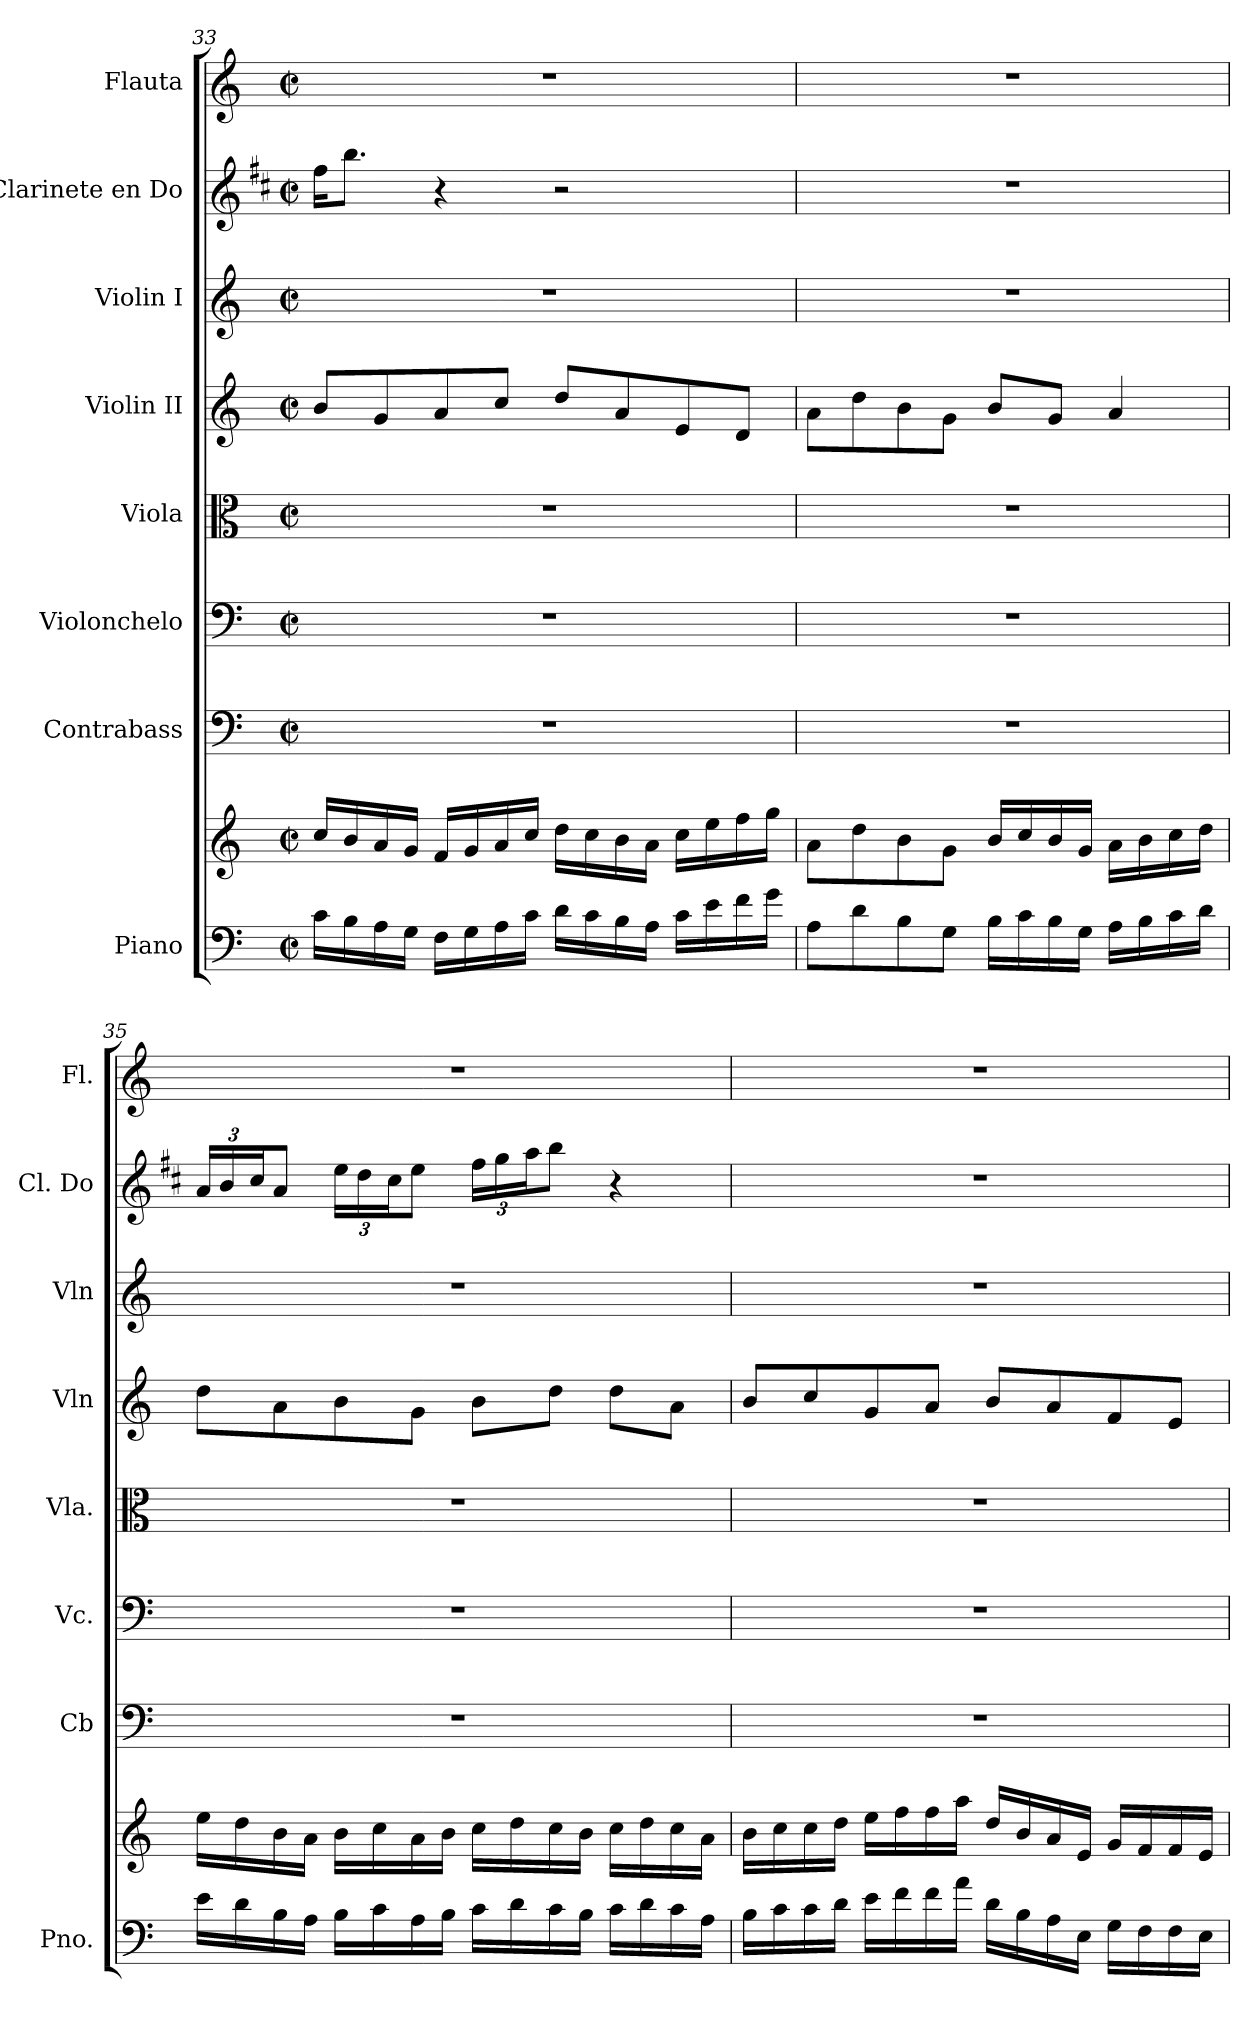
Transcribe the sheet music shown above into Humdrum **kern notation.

**kern	**kern	**kern	**kern	**kern	**kern	**kern	**kern	**kern
*part8	*part8	*part7	*part6	*part5	*part4	*part3	*part2	*part1
*staff9	*staff8	*staff7	*staff6	*staff5	*staff4	*staff3	*staff2	*staff1
*I"Piano	*	*I"Contrabass	*I"Violonchelo	*I"Viola	*I"Violin II	*I"Violin I	*I"Clarinete en Do	*I"Flauta
*I'Pno.	*	*I'Cb	*I'Vc.	*I'Vla.	*I'Vln	*I'Vln	*I'Cl. Do	*I'Fl.
!!LO:PB:g=z
*clefF4	*clefG2	*clefF4	*clefF4	*clefC3	*clefG2	*clefG2	*clefG2	*clefG2
*	*	*ITrd7c12	*	*	*	*	*ITrd1c2	*
*k[]	*k[]	*k[]	*k[]	*k[]	*k[]	*k[]	*k[]	*k[]
*M2/2	*M2/2	*M2/2	*M2/2	*M2/2	*M2/2	*M2/2	*M2/2	*M2/2
*met(c|)	*met(c|)	*met(c|)	*met(c|)	*met(c|)	*met(c|)	*met(c|)	*met(c|)	*met(c|)
=33	=33	=33	=33	=33	=33	=33	=33	=33
16c\LL	16cc/LL	1r	1r	1r	8b/L	1r	16ee\KL	1r
16B\	16b/	.	.	.	.	.	8.aa\J	.
16A\	16a/	.	.	.	8g/	.	.	.
16G\JJ	16g/JJ	.	.	.	.	.	.	.
16F\LL	16f/LL	.	.	.	8a/	.	4r	.
16G\	16g/	.	.	.	.	.	.	.
16A\	16a/	.	.	.	8cc/J	.	.	.
16c\JJ	16cc/JJ	.	.	.	.	.	.	.
16d\LL	16dd\LL	.	.	.	8dd/L	.	2r	.
16c\	16cc\	.	.	.	.	.	.	.
16B\	16b\	.	.	.	8a/	.	.	.
16A\JJ	16a\JJ	.	.	.	.	.	.	.
16c\LL	16cc\LL	.	.	.	8e/	.	.	.
16e\	16ee\	.	.	.	.	.	.	.
16f\	16ff\	.	.	.	8d/J	.	.	.
16g\JJ	16gg\JJ	.	.	.	.	.	.	.
=34	=34	=34	=34	=34	=34	=34	=34	=34
8A\L	8a\L	1r	1r	1r	8a\L	1r	1r	1r
8d\	8dd\	.	.	.	8dd\	.	.	.
8B\	8b\	.	.	.	8b\	.	.	.
8G\J	8g\J	.	.	.	8g\J	.	.	.
16B\LL	16b/LL	.	.	.	8b/L	.	.	.
16c\	16cc/	.	.	.	.	.	.	.
16B\	16b/	.	.	.	8g/J	.	.	.
16G\JJ	16g/JJ	.	.	.	.	.	.	.
16A\LL	16a\LL	.	.	.	4a/	.	.	.
16B\	16b\	.	.	.	.	.	.	.
16c\	16cc\	.	.	.	.	.	.	.
16d\JJ	16dd\JJ	.	.	.	.	.	.	.
=35	=35	=35	=35	=35	=35	=35	=35	=35
*	*	*	*	*	*	*	*Xbrackettup	*
16e\LL	16ee\LL	1r	1r	1r	8dd\L	1r	24g/LL	1r
.	.	.	.	.	.	.	24a/	.
16d\	16dd\	.	.	.	.	.	.	.
.	.	.	.	.	.	.	24b/J	.
16B\	16b\	.	.	.	8a\	.	8g/J	.
16A\JJ	16a\JJ	.	.	.	.	.	.	.
16B\LL	16b\LL	.	.	.	8b\	.	24dd\LL	.
.	.	.	.	.	.	.	24cc\	.
16c\	16cc\	.	.	.	.	.	.	.
.	.	.	.	.	.	.	24b\J	.
16A\	16a\	.	.	.	8g\J	.	8dd\J	.
16B\JJ	16b\JJ	.	.	.	.	.	.	.
16c\LL	16cc\LL	.	.	.	8b\L	.	24ee\LL	.
.	.	.	.	.	.	.	24ff\	.
16d\	16dd\	.	.	.	.	.	.	.
.	.	.	.	.	.	.	24gg\J	.
16c\	16cc\	.	.	.	8dd\J	.	8aa\J	.
16B\JJ	16b\JJ	.	.	.	.	.	.	.
16c\LL	16cc\LL	.	.	.	8dd\L	.	4r	.
16d\	16dd\	.	.	.	.	.	.	.
16c\	16cc\	.	.	.	8a\J	.	.	.
16A\JJ	16a\JJ	.	.	.	.	.	.	.
!!LO:PB:g=z
=36	=36	=36	=36	=36	=36	=36	=36	=36
16B\LL	16b\LL	1r	1r	1r	8b/L	1r	1r	1r
16c\	16cc\	.	.	.	.	.	.	.
16c\	16cc\	.	.	.	8cc/	.	.	.
16d\JJ	16dd\JJ	.	.	.	.	.	.	.
16e\LL	16ee\LL	.	.	.	8g/	.	.	.
16f\	16ff\	.	.	.	.	.	.	.
16f\	16ff\	.	.	.	8a/J	.	.	.
16a\JJ	16aa\JJ	.	.	.	.	.	.	.
16d\LL	16dd/LL	.	.	.	8b/L	.	.	.
16B\	16b/	.	.	.	.	.	.	.
16A\	16a/	.	.	.	8a/	.	.	.
16E\JJ	16e/JJ	.	.	.	.	.	.	.
16G\LL	16g/LL	.	.	.	8f/	.	.	.
16F\	16f/	.	.	.	.	.	.	.
16F\	16f/	.	.	.	8e/J	.	.	.
16E\JJ	16e/JJ	.	.	.	.	.	.	.
=	=	=	=	=	=	=	=	=
*-	*-	*-	*-	*-	*-	*-	*-	*-
